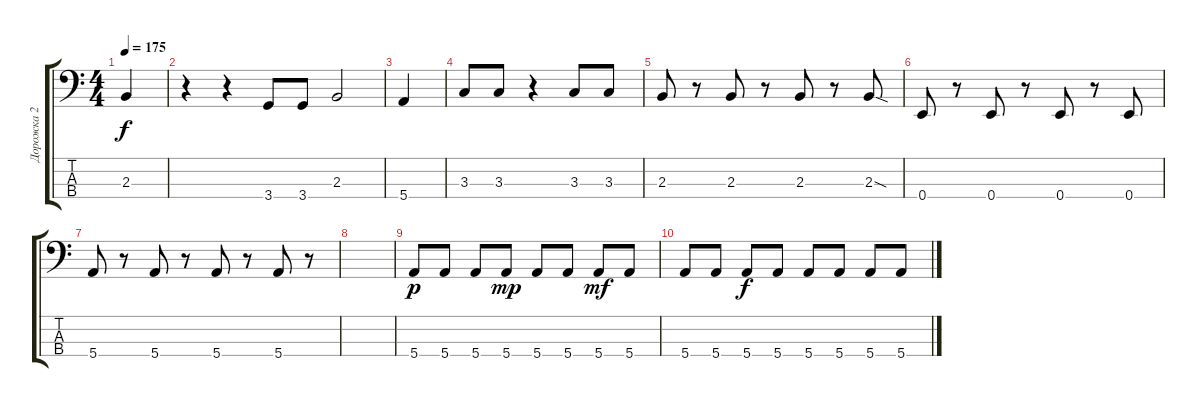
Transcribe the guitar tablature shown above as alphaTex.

\track ("Дорожка 2" "Дорожка 2") {instrument electricbassfinger}
\staff {score tabs}
\tuning (G2 D2 A1 E1) {hide}
\ts (4 4)
\tempo 175
\clef f4
\ks c
2.3.4{dy f} |
r.4 r.4 3.4.8 3.4.8 2.3.2 |
5.4.4 |
3.3.8 3.3.8 r.4 3.3.8 3.3.8 |
2.3.8 r.8 2.3.8 r.8 2.3.8 r.8 2.3{sod}.8 |
0.4.8 r.8 0.4.8 r.8 0.4.8 r.8 0.4.8 |
5.4.8 r.8 5.4.8 r.8 5.4.8 r.8 5.4.8 r.8 |
|
5.4.8{dy p} 5.4.8 5.4.8 5.4.8{dy mp} 5.4.8 5.4.8 5.4.8{dy mf} 5.4.8 |
5.4.8 5.4.8 5.4.8{dy f} 5.4.8 5.4.8 5.4.8 5.4.8 5.4.8
